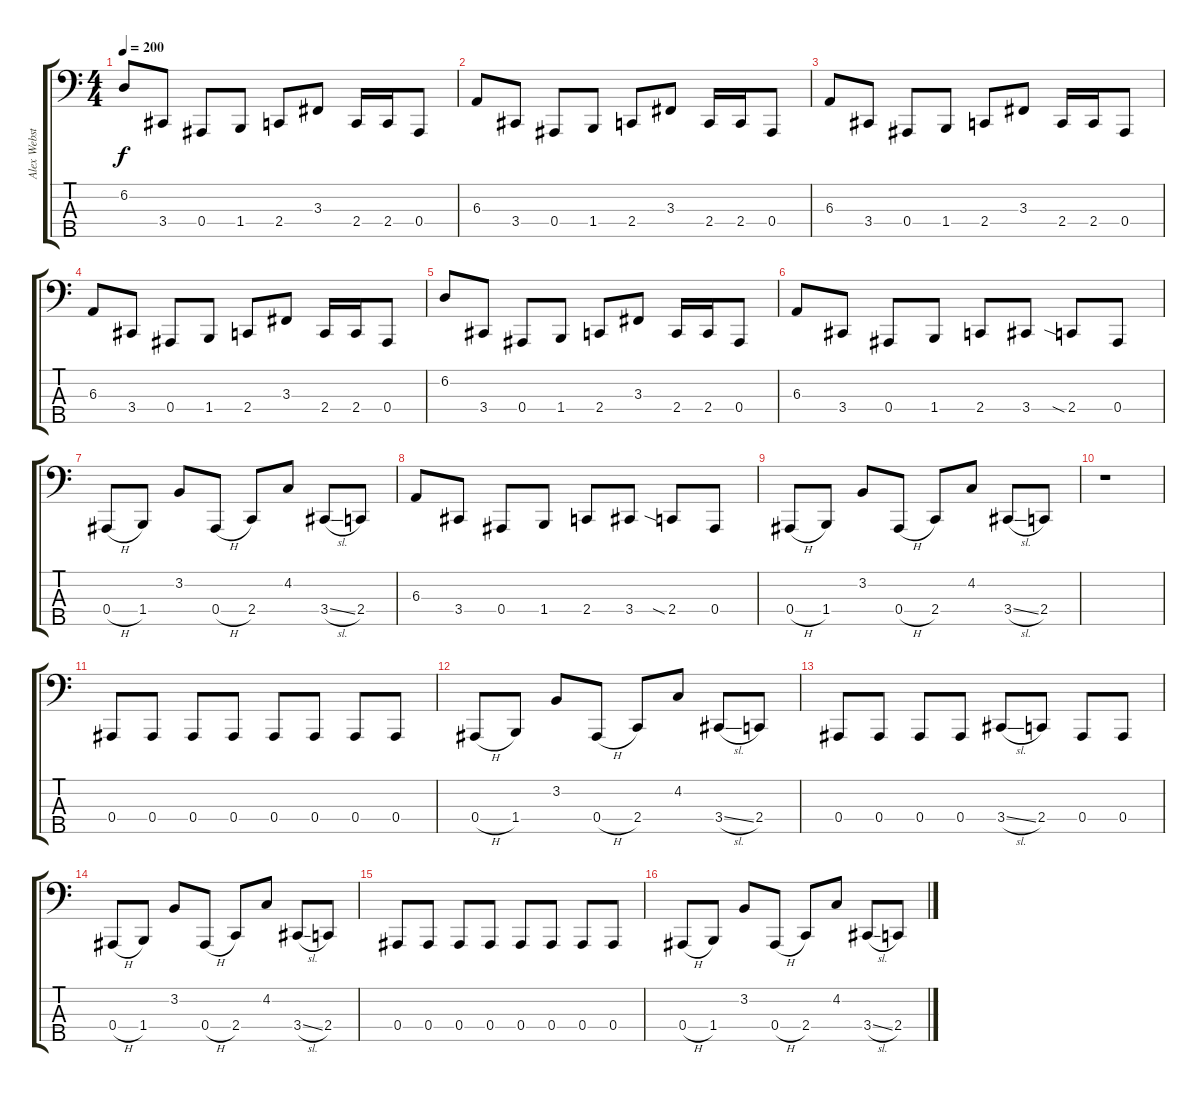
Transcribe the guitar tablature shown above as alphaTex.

\track ("Alex Webster" "Alex Webst") {instrument electricbassfinger}
\staff {score tabs}
\tuning (Db2 Ab1 Eb1 Bb0 F0) {hide}
\ts (4 4)
\tempo 200
\clef f4
\ks c
6.2.8{dy f} 3.4.8 0.4.8 1.4.8 2.4.8 3.3.8 2.4.16 2.4.16 0.4.8 |
6.3.8 3.4.8 0.4.8 1.4.8 2.4.8 3.3.8 2.4.16 2.4.16 0.4.8 |
6.3.8 3.4.8 0.4.8 1.4.8 2.4.8 3.3.8 2.4.16 2.4.16 0.4.8 |
6.3.8 3.4.8 0.4.8 1.4.8 2.4.8 3.3.8 2.4.16 2.4.16 0.4.8 |
6.2.8 3.4.8 0.4.8 1.4.8 2.4.8 3.3.8 2.4.16 2.4.16 0.4.8 |
6.3.8 3.4.8 0.4.8 1.4.8 2.4.8 3.4.8 2.4{sia}.8 0.4.8 |
0.4{h}.8 1.4.8 3.2.8 0.4{h}.8 2.4.8 4.2.8 3.4{sl}.8 2.4.8 |
6.3.8 3.4.8 0.4.8 1.4.8 2.4.8 3.4.8 2.4{sia}.8 0.4.8 |
0.4{h}.8 1.4.8 3.2.8 0.4{h}.8 2.4.8 4.2.8 3.4{sl}.8 2.4.8 |
r.1 |
0.4.8 0.4.8 0.4.8 0.4.8 0.4.8 0.4.8 0.4.8 0.4.8 |
0.4{h}.8 1.4.8 3.2.8 0.4{h}.8 2.4.8 4.2.8 3.4{sl}.8 2.4.8 |
0.4.8 0.4.8 0.4.8 0.4.8 3.4{sl}.8 2.4.8 0.4.8 0.4.8 |
0.4{h}.8 1.4.8 3.2.8 0.4{h}.8 2.4.8 4.2.8 3.4{sl}.8 2.4.8 |
0.4.8 0.4.8 0.4.8 0.4.8 0.4.8 0.4.8 0.4.8 0.4.8 |
0.4{h}.8 1.4.8 3.2.8 0.4{h}.8 2.4.8 4.2.8 3.4{sl}.8 2.4.8
